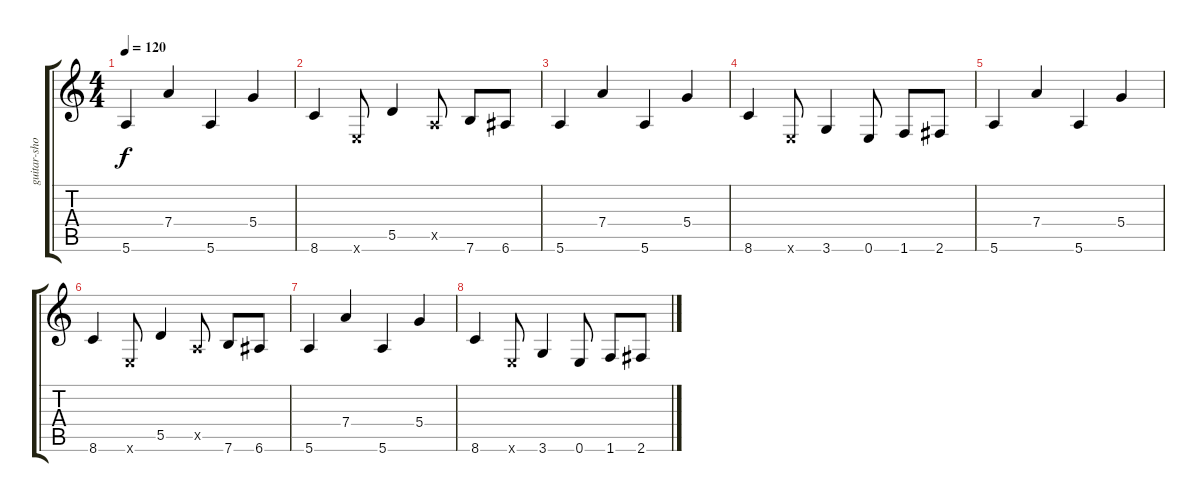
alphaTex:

\track ("guitar-shouting" "guitar-sho") {instrument overdrivenguitar}
\staff {score tabs}
\tuning (E4 B3 G3 D3 A2 E2) {hide}
\ts (4 4)
\tempo 120
\clef g2
\ks c
5.6.4{dy f instrument overdrivenguitar} 7.4.4 5.6.4 5.4.4 |
8.6.4 0.6{x}.8 5.5.4 0.5{x}.8 7.6.8 6.6.8 |
5.6.4 7.4.4 5.6.4 5.4.4 |
8.6.4 0.6{x}.8 3.6.4 0.6.8 1.6.8 2.6.8 |
5.6.4 7.4.4 5.6.4 5.4.4 |
8.6.4 0.6{x}.8 5.5.4 0.5{x}.8 7.6.8 6.6.8 |
5.6.4 7.4.4 5.6.4 5.4.4 |
8.6.4 0.6{x}.8 3.6.4 0.6.8 1.6.8 2.6.8
